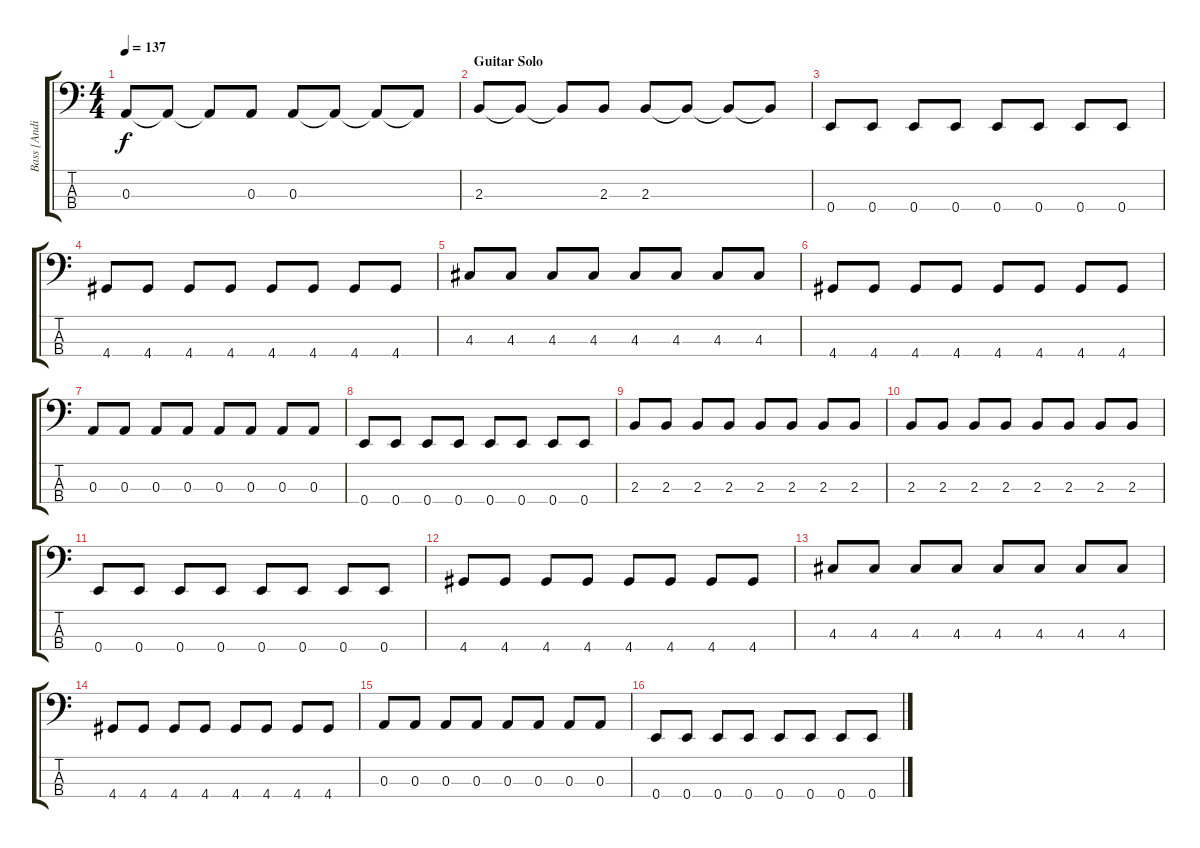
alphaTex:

\track ("Bass [Andi]" "Bass [Andi") {instrument electricbassfinger}
\staff {score tabs}
\tuning (G2 D2 A1 E1) {hide}
\ts (4 4)
\tempo 137
\clef f4
\ks c
0.3.8{dy f} 0.3{t}.8 0.3{t}.8 0.3.8 0.3.8 0.3{t}.8 0.3{t}.8 0.3{t}.8 |
\section ("" "Guitar Solo")
2.3.8 2.3{t}.8 2.3{t}.8 2.3.8 2.3.8 2.3{t}.8 2.3{t}.8 2.3{t}.8 |
0.4.8 0.4.8 0.4.8 0.4.8 0.4.8 0.4.8 0.4.8 0.4.8 |
4.4.8 4.4.8 4.4.8 4.4.8 4.4.8 4.4.8 4.4.8 4.4.8 |
4.3.8 4.3.8 4.3.8 4.3.8 4.3.8 4.3.8 4.3.8 4.3.8 |
4.4.8 4.4.8 4.4.8 4.4.8 4.4.8 4.4.8 4.4.8 4.4.8 |
0.3.8 0.3.8 0.3.8 0.3.8 0.3.8 0.3.8 0.3.8 0.3.8 |
0.4.8 0.4.8 0.4.8 0.4.8 0.4.8 0.4.8 0.4.8 0.4.8 |
2.3.8 2.3.8 2.3.8 2.3.8 2.3.8 2.3.8 2.3.8 2.3.8 |
2.3.8 2.3.8 2.3.8 2.3.8 2.3.8 2.3.8 2.3.8 2.3.8 |
0.4.8 0.4.8 0.4.8 0.4.8 0.4.8 0.4.8 0.4.8 0.4.8 |
4.4.8 4.4.8 4.4.8 4.4.8 4.4.8 4.4.8 4.4.8 4.4.8 |
4.3.8 4.3.8 4.3.8 4.3.8 4.3.8 4.3.8 4.3.8 4.3.8 |
4.4.8 4.4.8 4.4.8 4.4.8 4.4.8 4.4.8 4.4.8 4.4.8 |
0.3.8 0.3.8 0.3.8 0.3.8 0.3.8 0.3.8 0.3.8 0.3.8 |
0.4.8 0.4.8 0.4.8 0.4.8 0.4.8 0.4.8 0.4.8 0.4.8
